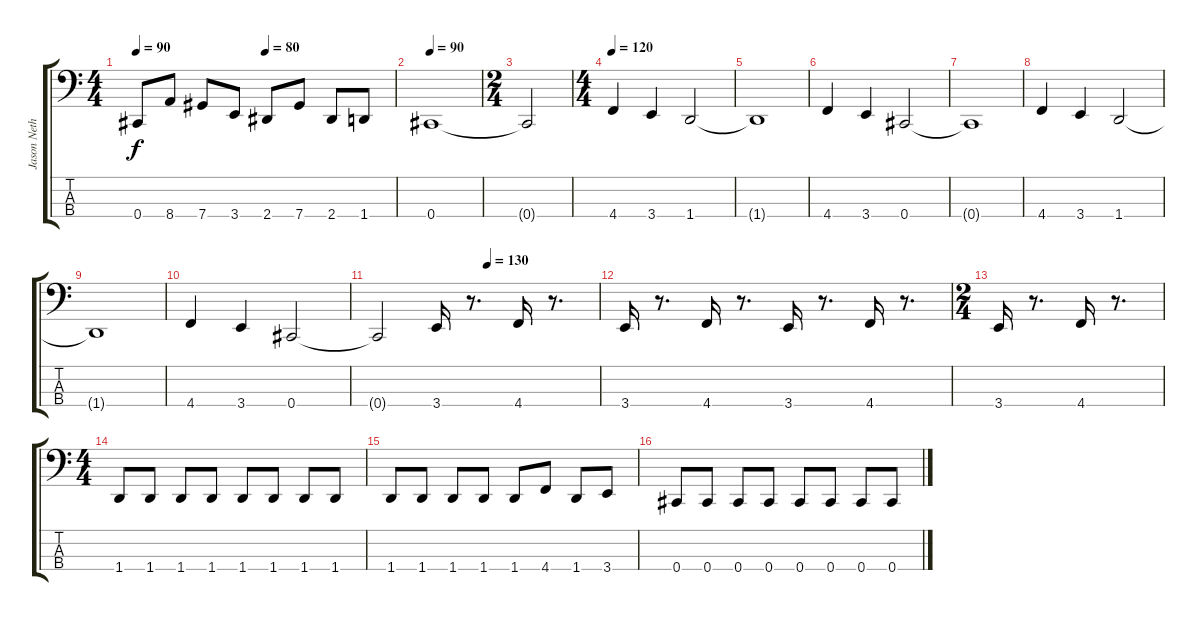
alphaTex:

\track ("Jason Netherton" "Jason Neth") {instrument electricbassfinger}
\staff {score tabs}
\tuning (Gb2 Db2 Ab1 Db1) {hide}
\ts (4 4)
\tempo 90
\tempo (80 0.5)
\clef f4
\ks c
0.4.8{dy f} 8.4.8 7.4.8 3.4.8 2.4.8 7.4.8 2.4.8 1.4.8 |
\tempo 90
0.4.1 |
\ts (2 4)
0.4{t}.2 |
\ts (4 4)
\tempo 120
4.4.4 3.4.4 1.4.2 |
1.4{t}.1 |
4.4.4 3.4.4 0.4.2 |
0.4{t}.1 |
4.4.4 3.4.4 1.4.2 |
1.4{t}.1 |
4.4.4 3.4.4 0.4.2 |
\tempo (130 0.5)
0.4{t}.2 3.4.16 r.8{d} 4.4.16 r.8{d} |
3.4.16 r.8{d} 4.4.16 r.8{d} 3.4.16 r.8{d} 4.4.16 r.8{d} |
\ts (2 4)
3.4.16 r.8{d} 4.4.16 r.8{d} |
\ts (4 4)
1.4.8 1.4.8 1.4.8 1.4.8 1.4.8 1.4.8 1.4.8 1.4.8 |
1.4.8 1.4.8 1.4.8 1.4.8 1.4.8 4.4.8 1.4.8 3.4.8 |
0.4.8 0.4.8 0.4.8 0.4.8 0.4.8 0.4.8 0.4.8 0.4.8
